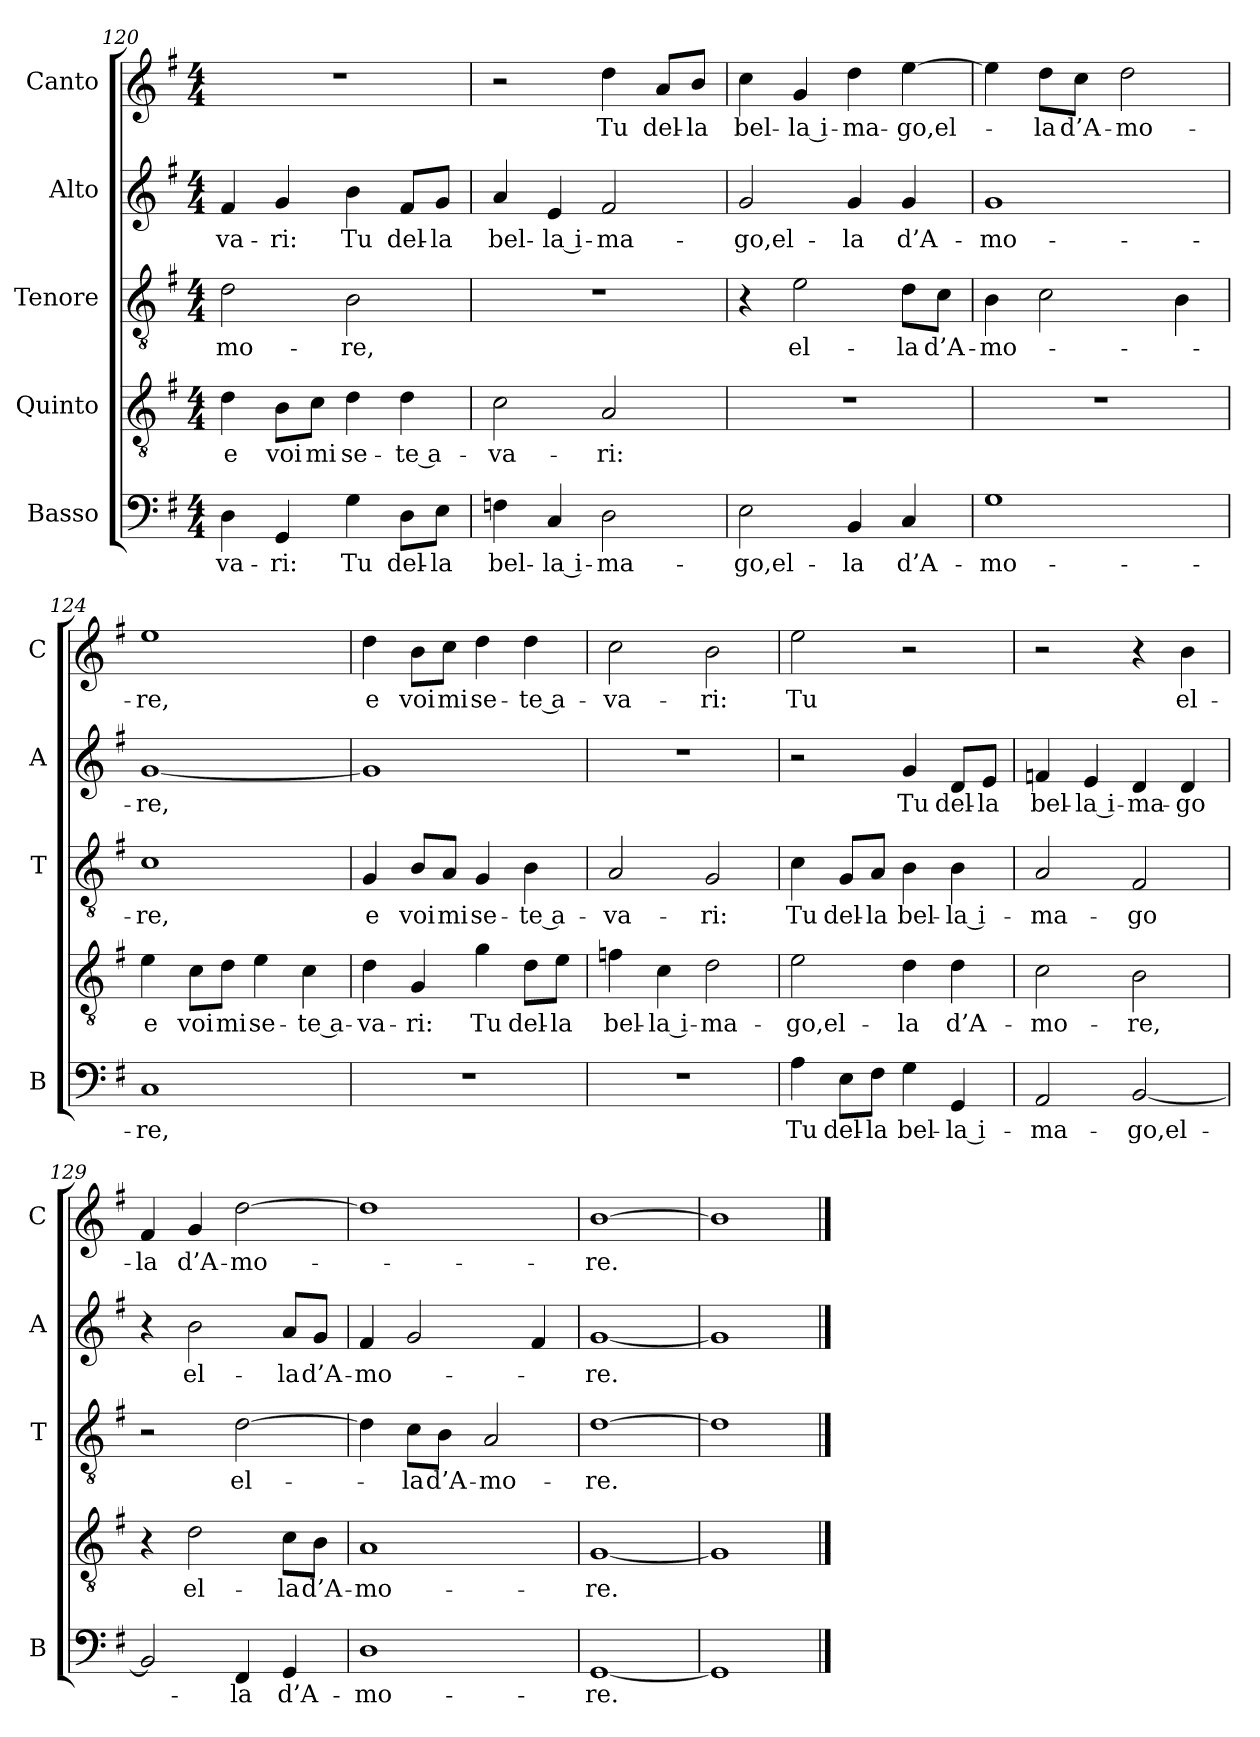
**kern	**text	**kern	**text	**kern	**text	**kern	**text	**kern	**text
*part5	*part5	*part4	*part4	*part3	*part3	*part2	*part2	*part1	*part1
*staff5	*staff5	*staff4	*staff4	*staff3	*staff3	*staff2	*staff2	*staff1	*staff1
*I"Basso	*	*I"Quinto	*	*I"Tenore	*	*I"Alto	*	*I"Canto	*
*I'B	*	*	*	*I'T	*	*I'A	*	*I'C	*
*clefF4	*	*clefGv2	*	*clefGv2	*	*clefG2	*	*clefG2	*
*k[f#]	*	*k[f#]	*	*k[f#]	*	*k[f#]	*	*k[f#]	*
*G:	*	*G:	*	*G:	*	*G:	*	*G:	*
*M4/4	*	*M4/4	*	*M4/4	*	*M4/4	*	*M4/4	*
=120	=120	=120	=120	=120	=120	=120	=120	=120	=120
!	!LO:LY:b	!	!LO:LY:b	!	!LO:LY:b	!	!LO:LY:b	!	!
4D\	-va-	4d\	e	2d\	-mo-	4f#/	-va-	1r	.
!	!LO:LY:b	!	!LO:LY:b	!	!	!	!LO:LY:b	!	!
4GG/	-ri:	8B\L	voi	.	.	4g/	-ri:	.	.
!	!	!	!LO:LY:b	!	!	!	!	!	!
.	.	8c\J	mi	.	.	.	.	.	.
!	!LO:LY:b	!	!LO:LY:b	!	!LO:LY:b	!	!LO:LY:b	!	!
4G\	Tu	4d\	se-	2B\	-re,	4b\	Tu	.	.
!	!LO:LY:b	!	!LO:LY:b	!	!	!	!LO:LY:b	!	!
8D\L	del-	4d\	-te a-	.	.	8f#/L	del-	.	.
!	!LO:LY:b	!	!	!	!	!	!LO:LY:b	!	!
8E\J	-la	.	.	.	.	8g/J	-la	.	.
=121	=121	=121	=121	=121	=121	=121	=121	=121	=121
!	!LO:LY:b	!	!LO:LY:b	!	!	!	!LO:LY:b	!	!
4Fn\	bel-	2c\	-va-	1r	.	4a/	bel-	2r	.
!	!LO:LY:b	!	!	!	!	!	!LO:LY:b	!	!
4C/	-la i-	.	.	.	.	4e/	-la i-	.	.
!	!LO:LY:b	!	!LO:LY:b	!	!	!	!LO:LY:b	!	!LO:LY:b
2D\	-ma-	2A/	-ri:	.	.	2f#/	-ma-	4dd\	Tu
!	!	!	!	!	!	!	!	!	!LO:LY:b
.	.	.	.	.	.	.	.	8a/L	del-
!	!	!	!	!	!	!	!	!	!LO:LY:b
.	.	.	.	.	.	.	.	8b/J	-la
=122	=122	=122	=122	=122	=122	=122	=122	=122	=122
!	!LO:LY:b	!	!	!	!	!	!LO:LY:b	!	!LO:LY:b
2E\	-go,el-	1r	.	4r	.	2g/	-go,el-	4cc\	bel-
!	!	!	!	!	!LO:LY:b	!	!	!	!LO:LY:b
.	.	.	.	2e\	el-	.	.	4g/	-la i-
!	!LO:LY:b	!	!	!	!	!	!LO:LY:b	!	!LO:LY:b
4BB/	-la	.	.	.	.	4g/	-la	4dd\	-ma-
!	!LO:LY:b	!	!	!	!LO:LY:b	!	!LO:LY:b	!	!LO:LY:b
4C/	d’A-	.	.	8d\L	-la	4g/	d’A-	[4ee\	-go,el-
!	!	!	!	!	!LO:LY:b	!	!	!	!
.	.	.	.	8c\J	d’A-	.	.	.	.
!!LO:LB:g=z
=123	=123	=123	=123	=123	=123	=123	=123	=123	=123
!	!LO:LY:b	!	!	!	!LO:LY:b	!	!LO:LY:b	!	!
1G	-mo-	1r	.	4B\	-mo-	1g	-mo-	4ee\]	.
!	!	!	!	!	!	!	!	!	!LO:LY:b
.	.	.	.	2c\	.	.	.	8dd\L	-la
!	!	!	!	!	!	!	!	!	!LO:LY:b
.	.	.	.	.	.	.	.	8cc\J	d’A-
!	!	!	!	!	!	!	!	!	!LO:LY:b
.	.	.	.	.	.	.	.	2dd\	-mo-
.	.	.	.	4B\	.	.	.	.	.
=124	=124	=124	=124	=124	=124	=124	=124	=124	=124
!	!LO:LY:b	!	!LO:LY:b	!	!LO:LY:b	!	!LO:LY:b	!	!LO:LY:b
1C	-re,	4e\	e	1c	-re,	[1g	-re,	1ee	-re,
!	!	!	!LO:LY:b	!	!	!	!	!	!
.	.	8c\L	voi	.	.	.	.	.	.
!	!	!	!LO:LY:b	!	!	!	!	!	!
.	.	8d\J	mi	.	.	.	.	.	.
!	!	!	!LO:LY:b	!	!	!	!	!	!
.	.	4e\	se-	.	.	.	.	.	.
!	!	!	!LO:LY:b	!	!	!	!	!	!
.	.	4c\	-te a-	.	.	.	.	.	.
!!LO:PB:g=z
=125	=125	=125	=125	=125	=125	=125	=125	=125	=125
!	!	!	!LO:LY:b	!	!LO:LY:b	!	!	!	!LO:LY:b
1r	.	4d\	-va-	4G/	e	1g]	.	4dd\	e
!	!	!	!LO:LY:b	!	!LO:LY:b	!	!	!	!LO:LY:b
.	.	4G/	-ri:	8B/L	voi	.	.	8b\L	voi
!	!	!	!	!	!LO:LY:b	!	!	!	!LO:LY:b
.	.	.	.	8A/J	mi	.	.	8cc\J	mi
!	!	!	!LO:LY:b	!	!LO:LY:b	!	!	!	!LO:LY:b
.	.	4g\	Tu	4G/	se-	.	.	4dd\	se-
!	!	!	!LO:LY:b	!	!LO:LY:b	!	!	!	!LO:LY:b
.	.	8d\L	del-	4B\	-te a-	.	.	4dd\	-te a-
!	!	!	!LO:LY:b	!	!	!	!	!	!
.	.	8e\J	-la	.	.	.	.	.	.
=126	=126	=126	=126	=126	=126	=126	=126	=126	=126
!	!	!	!LO:LY:b	!	!LO:LY:b	!	!	!	!LO:LY:b
1r	.	4fn\	bel-	2A/	-va-	1r	.	2cc\	-va-
!	!	!	!LO:LY:b	!	!	!	!	!	!
.	.	4c\	-la i-	.	.	.	.	.	.
!	!	!	!LO:LY:b	!	!LO:LY:b	!	!	!	!LO:LY:b
.	.	2d\	-ma-	2G/	-ri:	.	.	2b\	-ri:
=127	=127	=127	=127	=127	=127	=127	=127	=127	=127
!	!LO:LY:b	!	!LO:LY:b	!	!LO:LY:b	!	!	!	!LO:LY:b
4A\	Tu	2e\	-go,el-	4c\	Tu	2r	.	2ee\	Tu
!	!LO:LY:b	!	!	!	!LO:LY:b	!	!	!	!
8E\L	del-	.	.	8G/L	del-	.	.	.	.
!	!LO:LY:b	!	!	!	!LO:LY:b	!	!	!	!
8F#\J	-la	.	.	8A/J	-la	.	.	.	.
!	!LO:LY:b	!	!LO:LY:b	!	!LO:LY:b	!	!LO:LY:b	!	!
4G\	bel-	4d\	-la	4B\	bel-	4g/	Tu	2r	.
!	!LO:LY:b	!	!LO:LY:b	!	!LO:LY:b	!	!LO:LY:b	!	!
4GG/	-la i-	4d\	d’A-	4B\	-la i-	8d/L	del-	.	.
!	!	!	!	!	!	!	!LO:LY:b	!	!
.	.	.	.	.	.	8e/J	-la	.	.
=128	=128	=128	=128	=128	=128	=128	=128	=128	=128
!	!LO:LY:b	!	!LO:LY:b	!	!LO:LY:b	!	!LO:LY:b	!	!
2AA/	-ma-	2c\	-mo-	2A/	-ma-	4fn/	bel-	2r	.
!	!	!	!	!	!	!	!LO:LY:b	!	!
.	.	.	.	.	.	4e/	-la i-	.	.
!	!LO:LY:b	!	!LO:LY:b	!	!LO:LY:b	!	!LO:LY:b	!	!
[2BB/	-go,el-	2B\	-re,	2F#/	-go	4d/	-ma-	4r	.
!	!	!	!	!	!	!	!LO:LY:b	!	!LO:LY:b
.	.	.	.	.	.	4d/	-go	4b\	el-
=129	=129	=129	=129	=129	=129	=129	=129	=129	=129
!	!	!	!	!	!	!	!	!	!LO:LY:b
2BB/]	.	4r	.	2r	.	4r	.	4f#/	-la
!	!	!	!LO:LY:b	!	!	!	!LO:LY:b	!	!LO:LY:b
.	.	2d\	el-	.	.	2b\	el-	4g/	d’A-
!	!LO:LY:b	!	!	!	!LO:LY:b	!	!	!	!LO:LY:b
4FF#/	-la	.	.	[2d\	el-	.	.	[2dd\	-mo-
!	!LO:LY:b	!	!LO:LY:b	!	!	!	!LO:LY:b	!	!
4GG/	d’A-	8c\L	-la	.	.	8a/L	-la	.	.
!	!	!	!LO:LY:b	!	!	!	!LO:LY:b	!	!
.	.	8B\J	d’A-	.	.	8g/J	d’A-	.	.
=130	=130	=130	=130	=130	=130	=130	=130	=130	=130
!	!LO:LY:b	!	!LO:LY:b	!	!	!	!LO:LY:b	!	!
1D	-mo-	1A	-mo-	4d\]	.	4f#/	-mo-	1dd]	.
!	!	!	!	!	!LO:LY:b	!	!	!	!
.	.	.	.	8c\L	-la	2g/	.	.	.
!	!	!	!	!	!LO:LY:b	!	!	!	!
.	.	.	.	8B\J	d’A-	.	.	.	.
!	!	!	!	!	!LO:LY:b	!	!	!	!
.	.	.	.	2A/	-mo-	.	.	.	.
.	.	.	.	.	.	4f#/	.	.	.
=131	=131	=131	=131	=131	=131	=131	=131	=131	=131
!	!LO:LY:b	!	!LO:LY:b	!	!LO:LY:b	!	!LO:LY:b	!	!LO:LY:b
[1GG	-re.	[1G	-re.	[1d	-re.	[1g	-re.	[1b	-re.
=132	=132	=132	=132	=132	=132	=132	=132	=132	=132
1GG]	.	1G]	.	1d]	.	1g]	.	1b]	.
==	==	==	==	==	==	==	==	==	==
*-	*-	*-	*-	*-	*-	*-	*-	*-	*-
